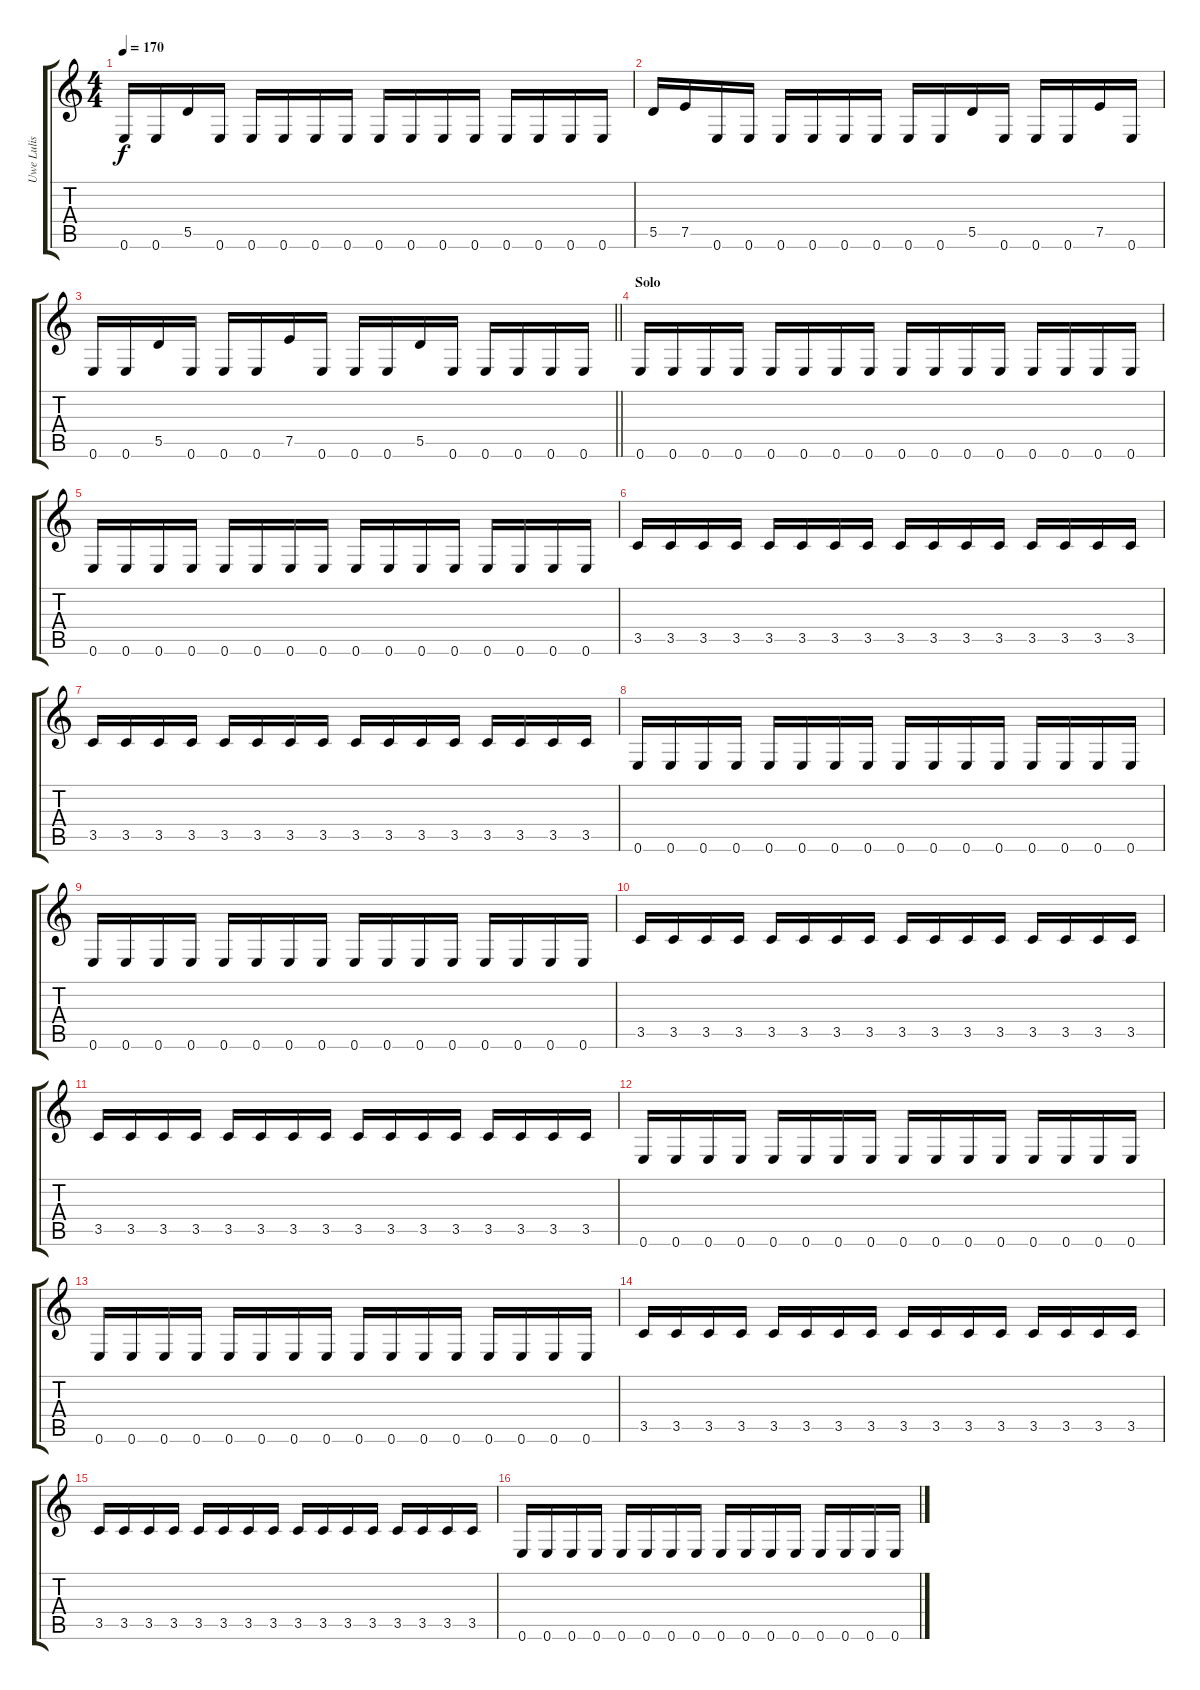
\track ("Uwe Lulis" "Uwe Lulis") {instrument distortionguitar}
\staff {score tabs}
\tuning (E4 B3 G3 D3 A2 E2) {hide}
\ts (4 4)
\tempo 170
\clef g2
\ks c
0.6.16{dy f} 0.6.16 5.5.16 0.6.16 0.6.16 0.6.16 0.6.16 0.6.16 0.6.16 0.6.16 0.6.16 0.6.16 0.6.16 0.6.16 0.6.16 0.6.16 |
5.5.16 7.5.16 0.6.16 0.6.16 0.6.16 0.6.16 0.6.16 0.6.16 0.6.16 0.6.16 5.5.16 0.6.16 0.6.16 0.6.16 7.5.16 0.6.16 |
\barLineRight lightlight
0.6.16 0.6.16 5.5.16 0.6.16 0.6.16 0.6.16 7.5.16 0.6.16 0.6.16 0.6.16 5.5.16 0.6.16 0.6.16 0.6.16 0.6.16 0.6.16 |
\section ("" "Solo")
0.6.16{volume 12} 0.6.16 0.6.16 0.6.16 0.6.16 0.6.16 0.6.16 0.6.16 0.6.16 0.6.16 0.6.16 0.6.16 0.6.16 0.6.16 0.6.16 0.6.16 |
0.6.16 0.6.16 0.6.16 0.6.16 0.6.16 0.6.16 0.6.16 0.6.16 0.6.16 0.6.16 0.6.16 0.6.16 0.6.16 0.6.16 0.6.16 0.6.16 |
3.5.16 3.5.16 3.5.16 3.5.16 3.5.16 3.5.16 3.5.16 3.5.16 3.5.16 3.5.16 3.5.16 3.5.16 3.5.16 3.5.16 3.5.16 3.5.16 |
3.5.16 3.5.16 3.5.16 3.5.16 3.5.16 3.5.16 3.5.16 3.5.16 3.5.16 3.5.16 3.5.16 3.5.16 3.5.16 3.5.16 3.5.16 3.5.16 |
0.6.16 0.6.16 0.6.16 0.6.16 0.6.16 0.6.16 0.6.16 0.6.16 0.6.16 0.6.16 0.6.16 0.6.16 0.6.16 0.6.16 0.6.16 0.6.16 |
0.6.16 0.6.16 0.6.16 0.6.16 0.6.16 0.6.16 0.6.16 0.6.16 0.6.16 0.6.16 0.6.16 0.6.16 0.6.16 0.6.16 0.6.16 0.6.16 |
3.5.16 3.5.16 3.5.16 3.5.16 3.5.16 3.5.16 3.5.16 3.5.16 3.5.16 3.5.16 3.5.16 3.5.16 3.5.16 3.5.16 3.5.16 3.5.16 |
3.5.16 3.5.16 3.5.16 3.5.16 3.5.16 3.5.16 3.5.16 3.5.16 3.5.16 3.5.16 3.5.16 3.5.16 3.5.16 3.5.16 3.5.16 3.5.16 |
0.6.16 0.6.16 0.6.16 0.6.16 0.6.16 0.6.16 0.6.16 0.6.16 0.6.16 0.6.16 0.6.16 0.6.16 0.6.16 0.6.16 0.6.16 0.6.16 |
0.6.16 0.6.16 0.6.16 0.6.16 0.6.16 0.6.16 0.6.16 0.6.16 0.6.16 0.6.16 0.6.16 0.6.16 0.6.16 0.6.16 0.6.16 0.6.16 |
3.5.16 3.5.16 3.5.16 3.5.16 3.5.16 3.5.16 3.5.16 3.5.16 3.5.16 3.5.16 3.5.16 3.5.16 3.5.16 3.5.16 3.5.16 3.5.16 |
3.5.16 3.5.16 3.5.16 3.5.16 3.5.16 3.5.16 3.5.16 3.5.16 3.5.16 3.5.16 3.5.16 3.5.16 3.5.16 3.5.16 3.5.16 3.5.16 |
0.6.16 0.6.16 0.6.16 0.6.16 0.6.16 0.6.16 0.6.16 0.6.16 0.6.16 0.6.16 0.6.16 0.6.16 0.6.16 0.6.16 0.6.16 0.6.16
